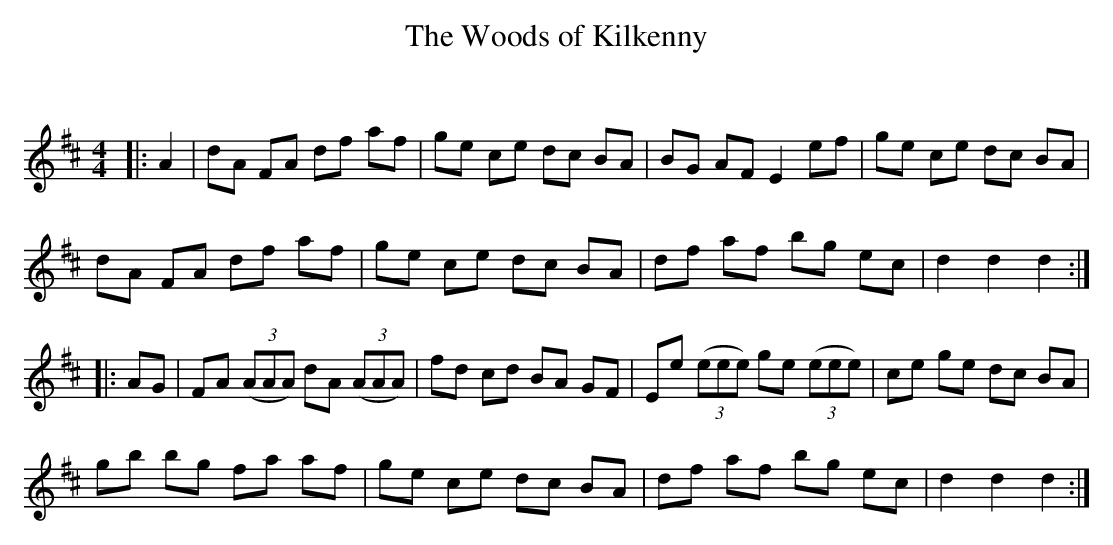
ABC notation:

X:1
T: The Woods of Kilkenny
C:
Q: 232
K:D
M:4/4
L:1/8
|:A2|dA FA df af|ge ce dc BA|BG AF E2 ef|ge ce dc BA|
dA FA df af|ge ce dc BA|df af bg ec|d2 d2 d2:|
|:AG|FA ((3AAA) dA ((3AAA) |fd cd BA GF|Ee ((3eee) ge ((3eee) |ce ge dc BA|
gb bg fa af|ge ce dc BA|df af bg ec|d2 d2 d2:|
